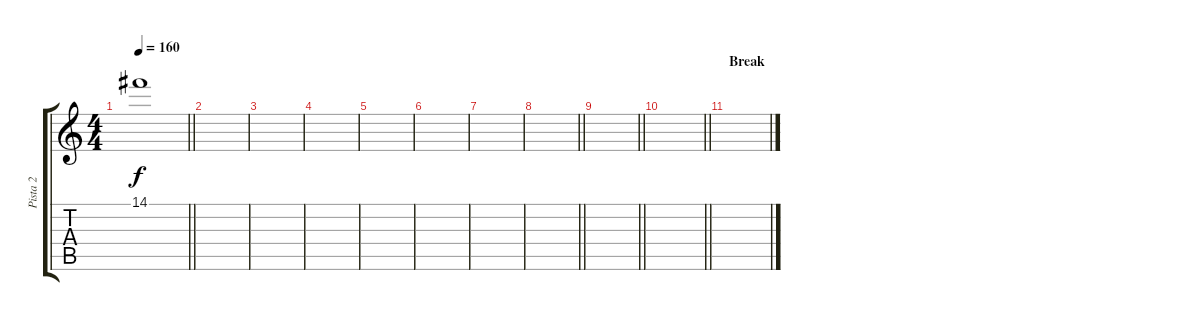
\track ("Pista 2" "Pista 2") {instrument distortionguitar}
\staff {score tabs}
\tuning (E4 B3 G3 D3 A2 E2) {hide}
\ts (4 4)
\tempo 160
\clef g2
\barLineRight lightlight
\ks c
14.1{t}.1{dy f} |
|
|
|
|
|
|
\barLineRight lightlight
|
\barLineRight lightlight
|
\barLineRight lightlight
|
\section ("" "Break")
